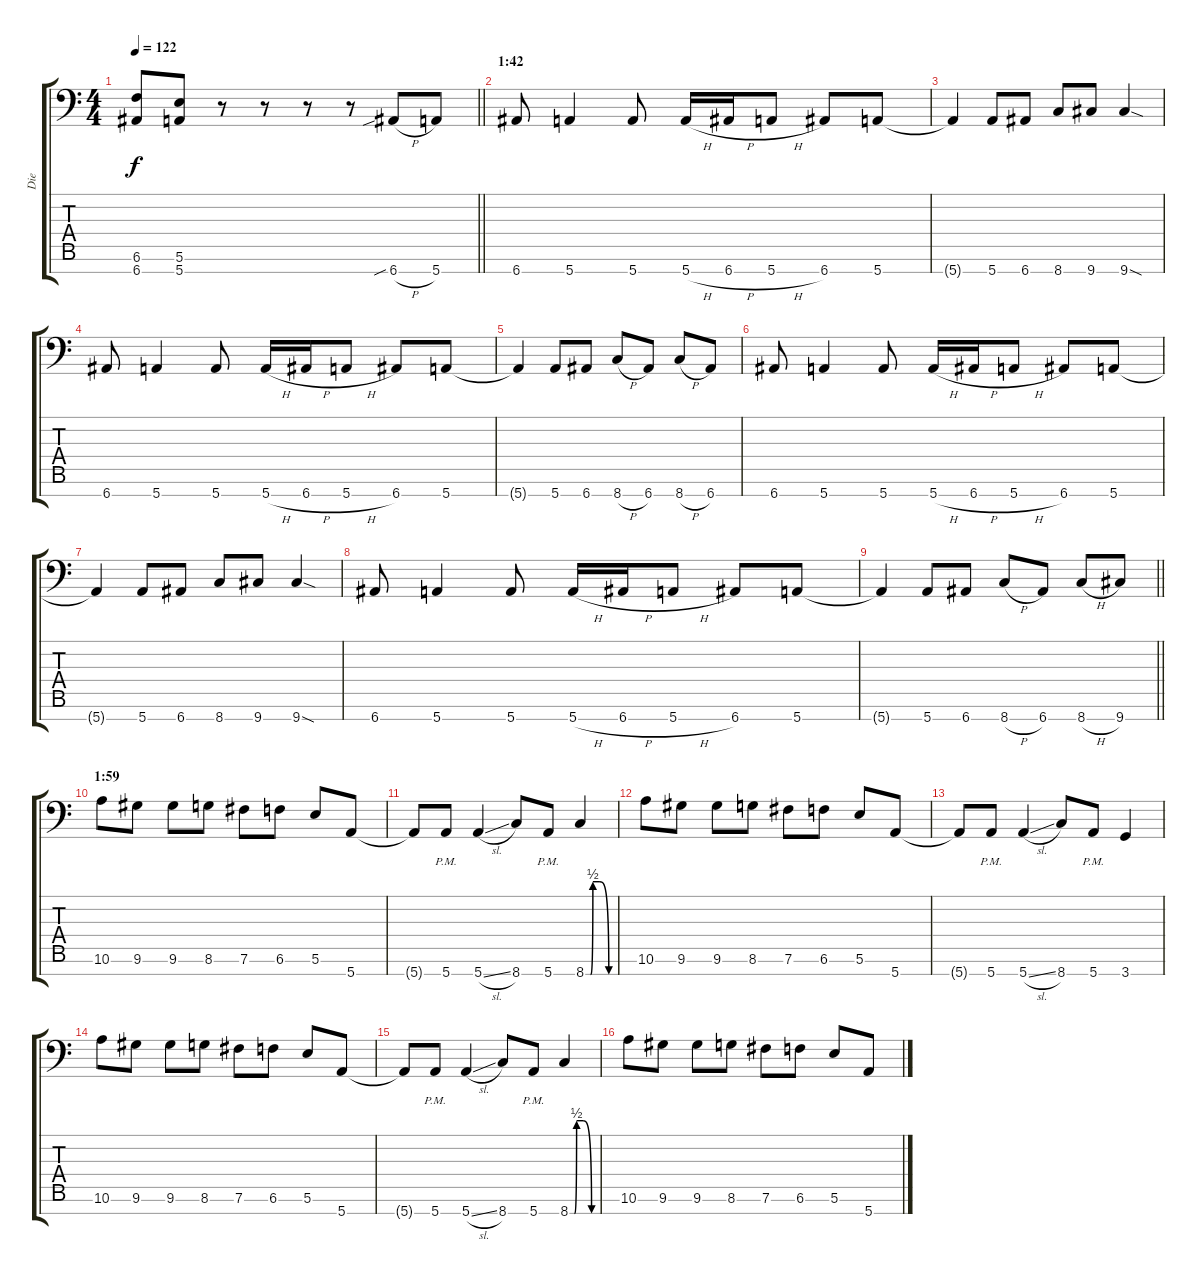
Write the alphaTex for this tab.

\track ("Die" "Die") {instrument overdrivenguitar}
\staff {score tabs}
\tuning (B3 Gb3 D3 A2 E2 B1 E1) {hide}
\ts (4 4)
\tempo 122
\clef f4
\barLineRight lightlight
\ks c
(6.6 6.7).8{dy f} (5.6 5.7).8 r.8 r.8 r.8 r.8 6.7{sib h}.8 5.7.8 |
\section ("" "1:42")
6.7.8 5.7.4 5.7.8 5.7{h}.16 6.7{h}.16 5.7{h}.8 6.7.8 5.7.8 |
5.7{t}.4 5.7.8 6.7.8 8.7.8 9.7.8 9.7{sod}.4 |
6.7.8 5.7.4 5.7.8 5.7{h}.16 6.7{h}.16 5.7{h}.8 6.7.8 5.7.8 |
5.7{t}.4 5.7.8 6.7.8 8.7{h}.8 6.7.8 8.7{h}.8 6.7.8 |
6.7.8 5.7.4 5.7.8 5.7{h}.16 6.7{h}.16 5.7{h}.8 6.7.8 5.7.8 |
5.7{t}.4 5.7.8 6.7.8 8.7.8 9.7.8 9.7{sod}.4 |
6.7.8 5.7.4 5.7.8 5.7{h}.16 6.7{h}.16 5.7{h}.8 6.7.8 5.7.8 |
\barLineRight lightlight
5.7{t}.4 5.7.8 6.7.8 8.7{h}.8 6.7.8 8.7{h}.8 9.7.8 |
\section ("" "1:59")
10.6.8 9.6.8 9.6.8 8.6.8 7.6.8 6.6.8 5.6.8 5.7.8 |
5.7{t}.8 5.7{pm}.8 5.7{sl}.4 8.7.8 5.7{pm}.8 8.7{be (custom 0 0 10 0 15 2 30 2 49 0 60 0)}.4 |
10.6.8 9.6.8 9.6.8 8.6.8 7.6.8 6.6.8 5.6.8 5.7.8 |
5.7{t}.8 5.7{pm}.8 5.7{sl}.4 8.7.8 5.7{pm}.8 3.7.4 |
10.6.8 9.6.8 9.6.8 8.6.8 7.6.8 6.6.8 5.6.8 5.7.8 |
5.7{t}.8 5.7{pm}.8 5.7{sl}.4 8.7.8 5.7{pm}.8 8.7{be (custom 0 0 10 0 15 2 30 2 49 0 60 0)}.4 |
10.6.8 9.6.8 9.6.8 8.6.8 7.6.8 6.6.8 5.6.8 5.7.8
